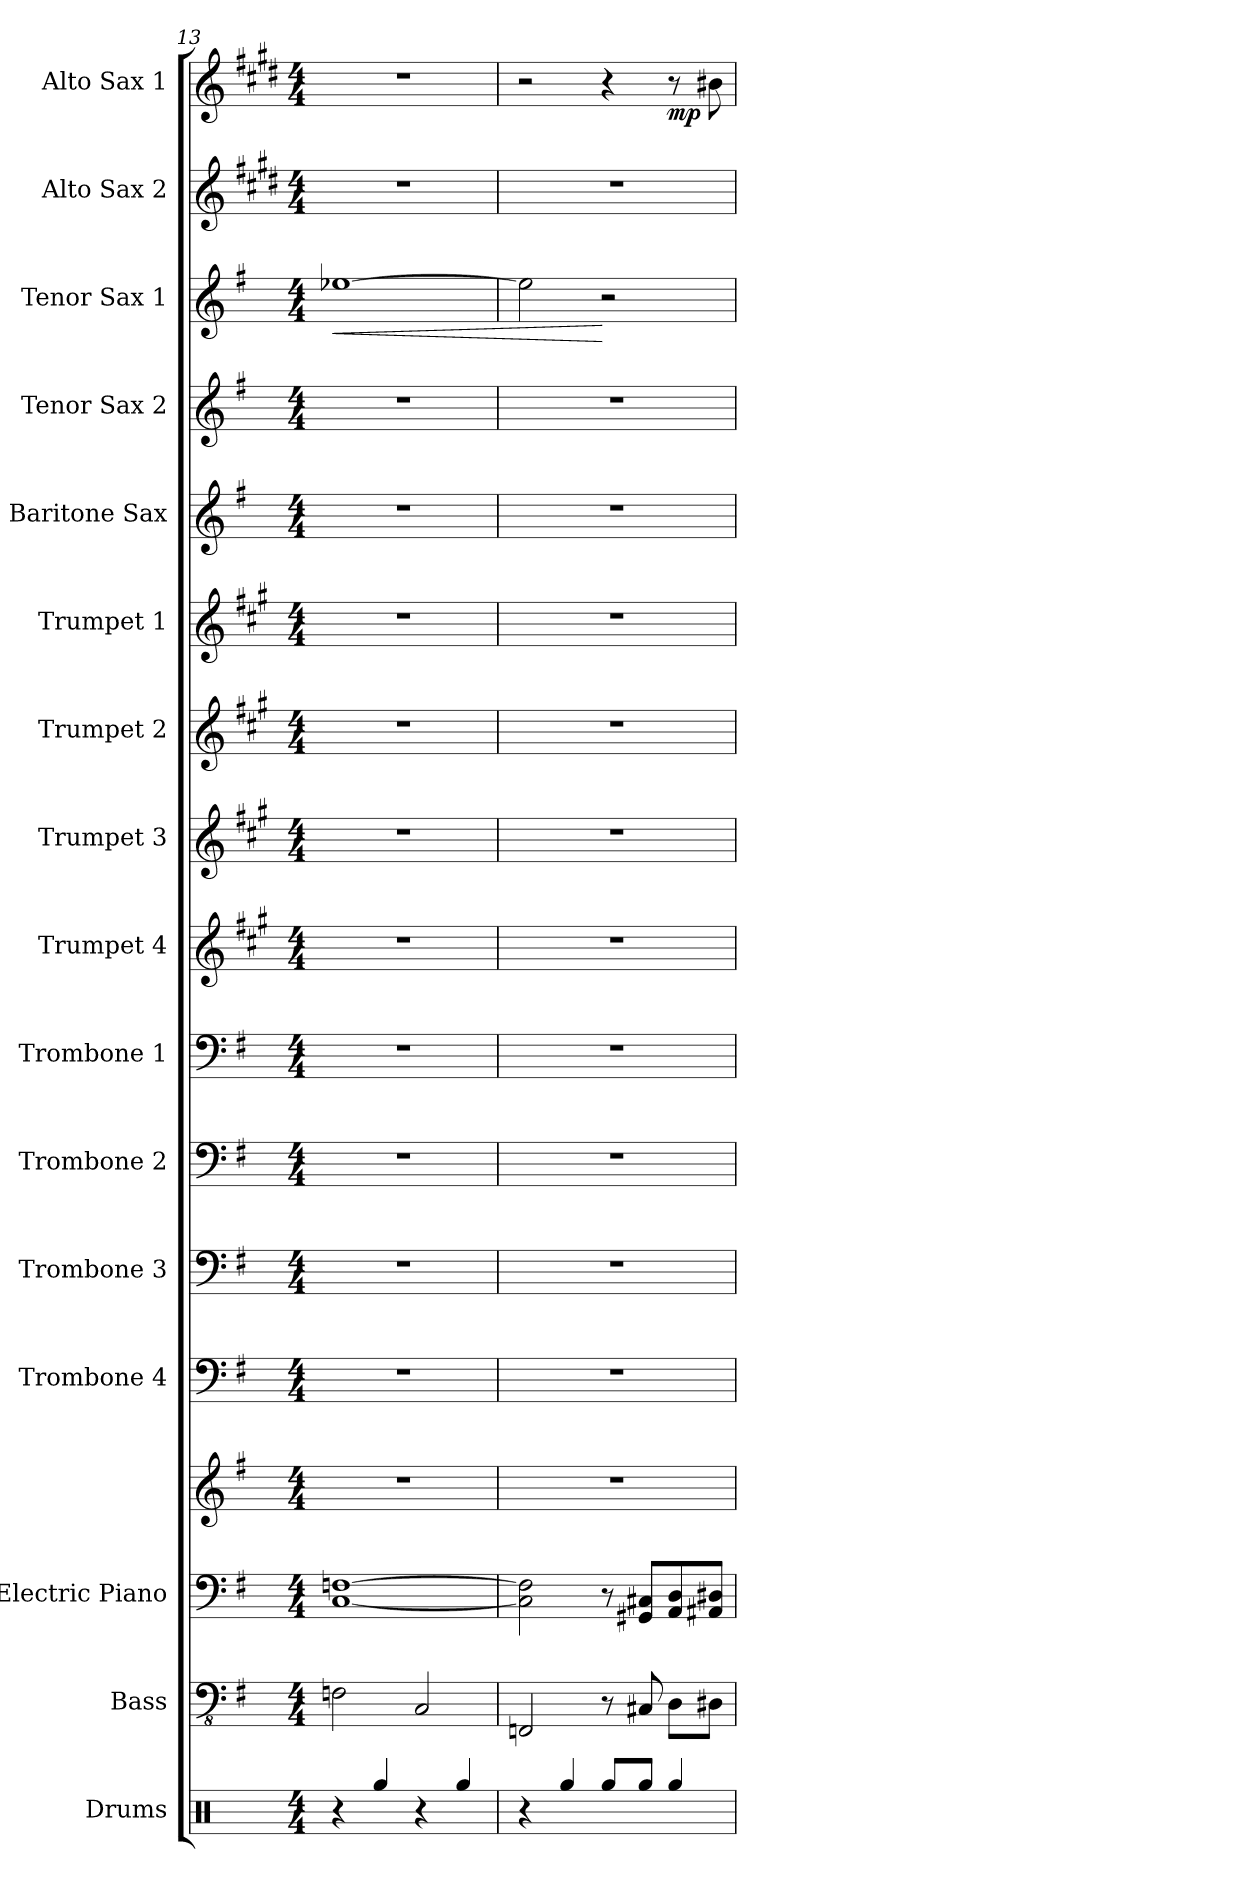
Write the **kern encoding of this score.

**kern	**kern	**kern	**kern	**kern	**kern	**kern	**kern	**kern	**kern	**kern	**kern	**kern	**kern	**kern	**dynam	**kern	**kern	**dynam
*part16	*part15	*part14	*part14	*part13	*part12	*part11	*part10	*part9	*part8	*part7	*part6	*part5	*part4	*part3	*part3	*part2	*part1	*part1
*staff17	*staff16	*staff15	*staff14	*staff13	*staff12	*staff11	*staff10	*staff9	*staff8	*staff7	*staff6	*staff5	*staff4	*staff3	*staff3	*staff2	*staff1	*staff1
*I"Drums	*I"Bass	*I"Electric Piano	*	*I"Trombone 4	*I"Trombone 3	*I"Trombone 2	*I"Trombone 1	*I"Trumpet 4	*I"Trumpet 3	*I"Trumpet 2	*I"Trumpet 1	*I"Baritone Sax	*I"Tenor Sax 2	*I"Tenor Sax 1	*	*I"Alto Sax 2	*I"Alto Sax 1	*
*I'Drums	*I'Bass	*I'E. Piano	*	*I'Tbn. 4	*I'Tbn. 3	*I'Tbn. 2	*I'Tbn. 1	*I'Tpt. 4	*I'Tpt. 3	*I'Tpt. 2	*I'Tpt. 1	*I'Bari	*I'Tenor 2	*I'Tenor 1	*	*I'Alto 2	*I'Alto 1	*
!!LO:LB:g=z
*clefX	*clefFv4	*clefF4	*clefG2	*clefF4	*clefF4	*clefF4	*clefF4	*clefG2	*clefG2	*clefG2	*clefG2	*clefG2	*clefG2	*clefG2	*	*clefG2	*clefG2	*
*	*	*	*	*	*	*	*	*ITrd1c2	*ITrd1c2	*ITrd1c2	*ITrd1c2	*ITrd12c21	*ITrd8c14	*ITrd8c14	*	*ITrd5c9	*ITrd5c9	*
*k[]	*k[f#]	*k[f#]	*k[f#]	*k[f#]	*k[f#]	*k[f#]	*k[f#]	*k[f#]	*k[f#]	*k[f#]	*k[f#]	*k[f#]	*k[f#]	*k[f#]	*	*k[f#]	*k[f#]	*
*M4/4	*M4/4	*M4/4	*M4/4	*M4/4	*M4/4	*M4/4	*M4/4	*M4/4	*M4/4	*M4/4	*M4/4	*M4/4	*M4/4	*M4/4	*	*M4/4	*M4/4	*
=13	=13	=13	=13	=13	=13	=13	=13	=13	=13	=13	=13	=13	=13	=13	=13	=13	=13	=13
!	!	!	!	!	!	!	!	!	!	!	!	!	!	!	!LO:HP:b	!	!	!
4r	2FFn\	[1C [1Fn	1r	1r	1r	1r	1r	1r	1r	1r	1r	1r	1r	[1e-X	<	1r	1r	.
4Rgg/	.	.	.	.	.	.	.	.	.	.	.	.	.	.	.	.	.	.
4r	2CC/	.	.	.	.	.	.	.	.	.	.	.	.	.	.	.	.	.
4Rgg/	.	.	.	.	.	.	.	.	.	.	.	.	.	.	.	.	.	.
=14	=14	=14	=14	=14	=14	=14	=14	=14	=14	=14	=14	=14	=14	=14	=14	=14	=14	=14
4r	2FFFn/	2C\] 2F\]	1r	1r	1r	1r	1r	1r	1r	1r	1r	1r	1r	2e-\]	.	1r	2r	.
4Rgg/	.	.	.	.	.	.	.	.	.	.	.	.	.	.	.	.	.	.
8Rgg/L	8r	8r	.	.	.	.	.	.	.	.	.	.	.	2r	[	.	4r	.
8Rgg/J	8CC#X/	8GG#X/ 8C#X/L	.	.	.	.	.	.	.	.	.	.	.	.	.	.	.	.
!	!	!	!	!	!	!	!	!	!	!	!	!	!	!	!	!	!	!LO:DY:b
4Rgg/	8DD\L	8AA/ 8D/	.	.	.	.	.	.	.	.	.	.	.	.	.	.	8r	mp
.	8DD#X\J	8AA#X/ 8D#X/J	.	.	.	.	.	.	.	.	.	.	.	.	.	.	8d#X\	.
=	=	=	=	=	=	=	=	=	=	=	=	=	=	=	=	=	=	=
*-	*-	*-	*-	*-	*-	*-	*-	*-	*-	*-	*-	*-	*-	*-	*-	*-	*-	*-
